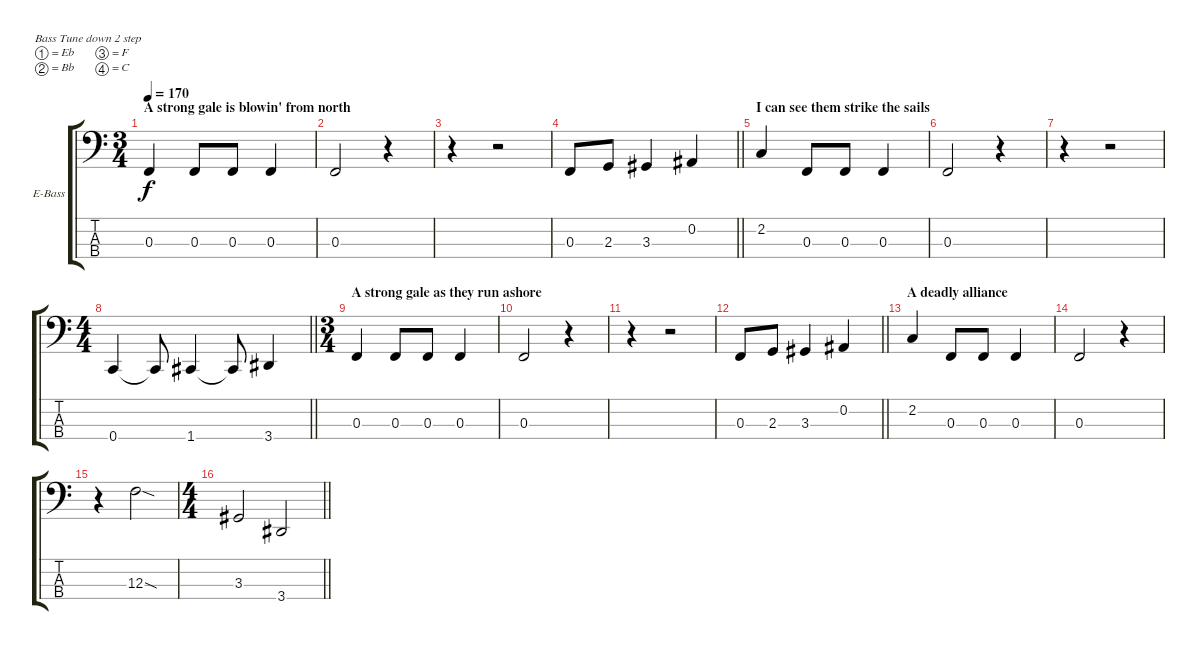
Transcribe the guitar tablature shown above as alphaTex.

\bracketExtendMode groupsimilarinstruments
\firstSystemTrackNameOrientation horizontal
\otherSystemsTrackNameOrientation horizontal
\track ("Bass" "E-Bass") {instrument electricbasspick}
\staff {score tabs}
\tuning (Eb2 Bb1 F1 C1)
\ts (3 4)
\beaming (8 2 2 2 2)
\section ("" "A strong gale is blowin' from north")
\tempo 170
\clef f4
\ks c
0.3.4{dy f} 0.3.8 0.3.8 0.3.4 |
0.3.2 r.4 |
r.4 r.2 |
\barLineRight lightlight
0.3.8 2.3.8 3.3.4 0.2.4 |
\section ("" "I can see them strike the sails")
2.2.4 0.3.8 0.3.8 0.3.4 |
0.3.2 r.4 |
r.4 r.2 |
\ts (4 4)
\beaming (8 2 2 2 2)
\barLineRight lightlight
0.4.4 0.4{t}.8 1.4.4 1.4{t}.8 3.4.4 |
\ts (3 4)
\beaming (8 2 2 2 2)
\section ("" "A strong gale as they run ashore")
0.3.4 0.3.8 0.3.8 0.3.4 |
0.3.2 r.4 |
r.4 r.2 |
\barLineRight lightlight
0.3.8 2.3.8 3.3.4 0.2.4 |
\section ("" "A deadly alliance")
2.2.4 0.3.8 0.3.8 0.3.4 |
0.3.2 r.4 |
r.4 12.3{sod}.2 |
\ts (4 4)
\beaming (8 2 2 2 2)
\barLineRight lightlight
3.3.2 3.4.2
